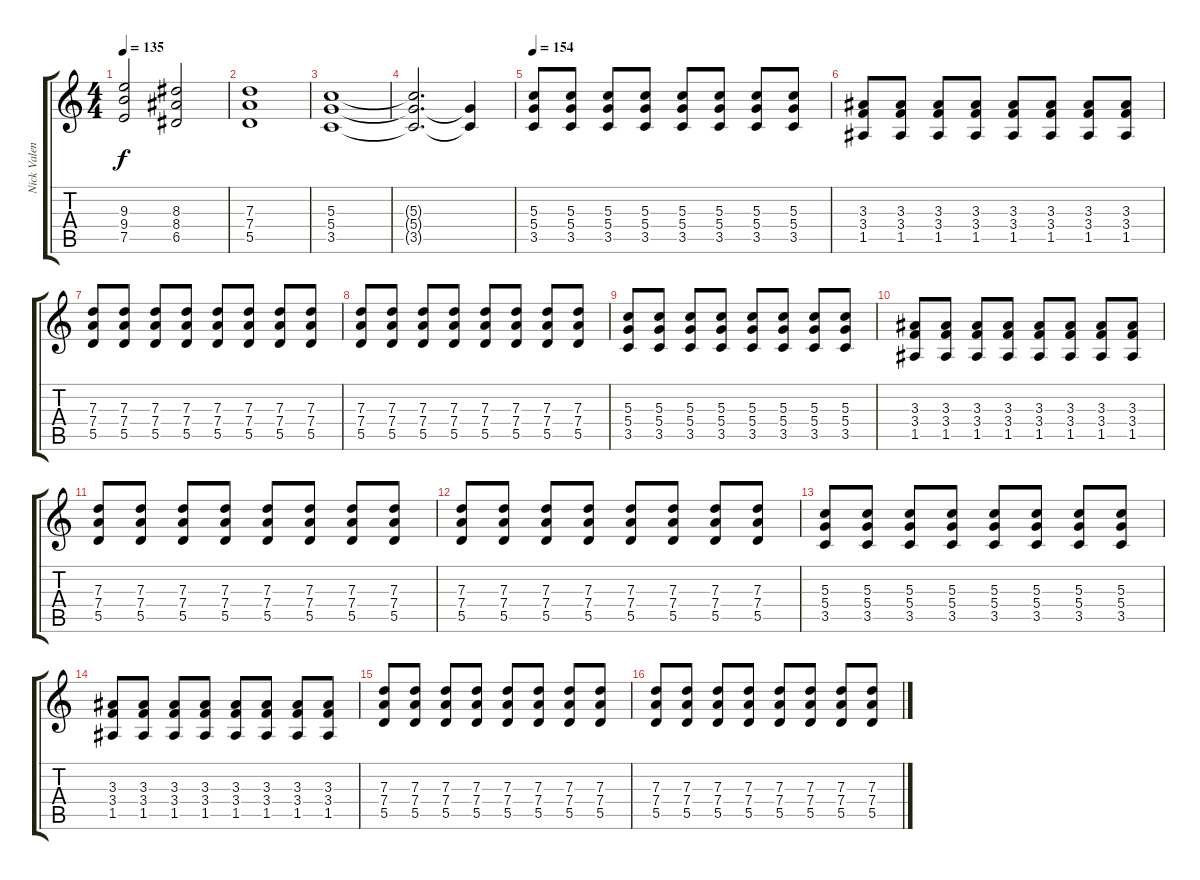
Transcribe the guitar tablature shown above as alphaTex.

\track ("Nick Valensi" "Nick Valen") {instrument distortionguitar}
\staff {score tabs}
\tuning (E4 B3 G3 D3 A2 E2) {hide}
\ts (4 4)
\tempo 135
\clef g2
\ks c
(9.3 9.4 7.5).2{dy f instrument distortionguitar} (8.3 8.4 6.5).2 |
(7.3 7.4 5.5).1 |
(5.3 5.4 3.5).1 |
(5.3{t} 5.4{t} 3.5{t}).2{d} (5.4{t} 3.5{t}).4 |
\tempo 154
(5.3 5.4 3.5).8 (5.3 5.4 3.5).8 (5.3 5.4 3.5).8 (5.3 5.4 3.5).8 (5.3 5.4 3.5).8 (5.3 5.4 3.5).8 (5.3 5.4 3.5).8 (5.3 5.4 3.5).8 |
(3.3 3.4 1.5).8 (3.3 3.4 1.5).8 (3.3 3.4 1.5).8 (3.3 3.4 1.5).8 (3.3 3.4 1.5).8 (3.3 3.4 1.5).8 (3.3 3.4 1.5).8 (3.3 3.4 1.5).8 |
(7.3 7.4 5.5).8 (7.3 7.4 5.5).8 (7.3 7.4 5.5).8 (7.3 7.4 5.5).8 (7.3 7.4 5.5).8 (7.3 7.4 5.5).8 (7.3 7.4 5.5).8 (7.3 7.4 5.5).8 |
(7.3 7.4 5.5).8 (7.3 7.4 5.5).8 (7.3 7.4 5.5).8 (7.3 7.4 5.5).8 (7.3 7.4 5.5).8 (7.3 7.4 5.5).8 (7.3 7.4 5.5).8 (7.3 7.4 5.5).8 |
(5.3 5.4 3.5).8 (5.3 5.4 3.5).8 (5.3 5.4 3.5).8 (5.3 5.4 3.5).8 (5.3 5.4 3.5).8 (5.3 5.4 3.5).8 (5.3 5.4 3.5).8 (5.3 5.4 3.5).8 |
(3.3 3.4 1.5).8 (3.3 3.4 1.5).8 (3.3 3.4 1.5).8 (3.3 3.4 1.5).8 (3.3 3.4 1.5).8 (3.3 3.4 1.5).8 (3.3 3.4 1.5).8 (3.3 3.4 1.5).8 |
(7.3 7.4 5.5).8 (7.3 7.4 5.5).8 (7.3 7.4 5.5).8 (7.3 7.4 5.5).8 (7.3 7.4 5.5).8 (7.3 7.4 5.5).8 (7.3 7.4 5.5).8 (7.3 7.4 5.5).8 |
(7.3 7.4 5.5).8 (7.3 7.4 5.5).8 (7.3 7.4 5.5).8 (7.3 7.4 5.5).8 (7.3 7.4 5.5).8 (7.3 7.4 5.5).8 (7.3 7.4 5.5).8 (7.3 7.4 5.5).8 |
(5.3 5.4 3.5).8 (5.3 5.4 3.5).8 (5.3 5.4 3.5).8 (5.3 5.4 3.5).8 (5.3 5.4 3.5).8 (5.3 5.4 3.5).8 (5.3 5.4 3.5).8 (5.3 5.4 3.5).8 |
(3.3 3.4 1.5).8 (3.3 3.4 1.5).8 (3.3 3.4 1.5).8 (3.3 3.4 1.5).8 (3.3 3.4 1.5).8 (3.3 3.4 1.5).8 (3.3 3.4 1.5).8 (3.3 3.4 1.5).8 |
(7.3 7.4 5.5).8 (7.3 7.4 5.5).8 (7.3 7.4 5.5).8 (7.3 7.4 5.5).8 (7.3 7.4 5.5).8 (7.3 7.4 5.5).8 (7.3 7.4 5.5).8 (7.3 7.4 5.5).8 |
(7.3 7.4 5.5).8 (7.3 7.4 5.5).8 (7.3 7.4 5.5).8 (7.3 7.4 5.5).8 (7.3 7.4 5.5).8 (7.3 7.4 5.5).8 (7.3 7.4 5.5).8 (7.3 7.4 5.5).8
